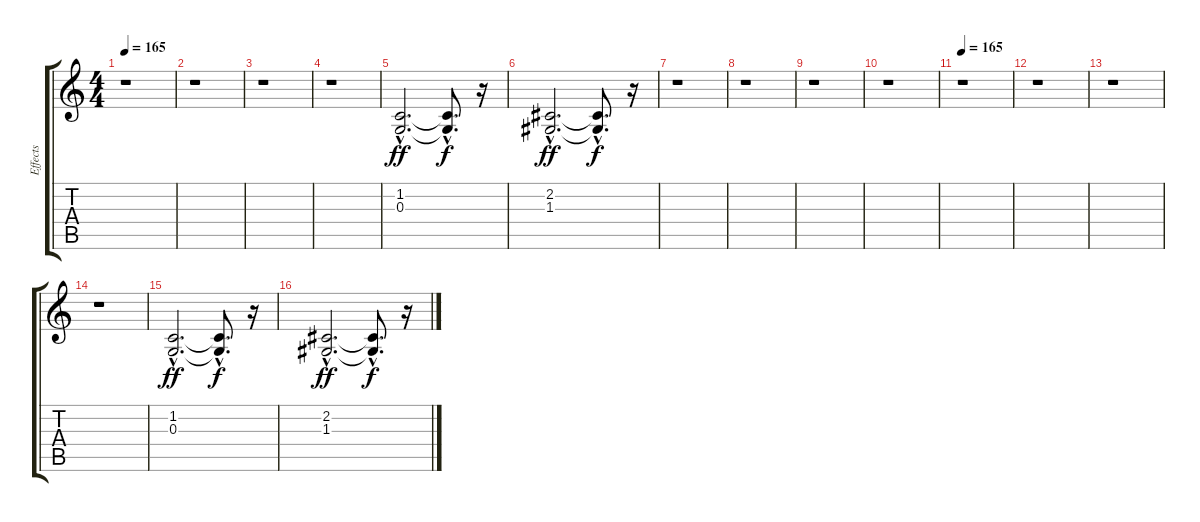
\track ("Effects" "Effects") {instrument tangoaccordion}
\staff {score tabs}
\tuning (E4 B3 G3 D3 A2 E2) {hide}
\ts (4 4)
\tempo 165
\clef g2
\ks c
r.1{dy ff instrument tangoaccordion} |
r.1 |
r.1 |
r.1 |
(1.2{hac} 0.3{hac}).2{d} (1.2{hac t} 0.3{hac t}).8{d dy f} r.16 |
(2.2{hac} 1.3{hac}).2{d dy ff} (2.2{hac t} 1.3{hac t}).8{d dy f} r.16 |
r.1 |
r.1 |
r.1 |
r.1 |
\tempo 165
r.1 |
r.1 |
r.1 |
r.1 |
(1.2{hac} 0.3{hac}).2{d dy ff instrument tangoaccordion} (1.2{hac t} 0.3{hac t}).8{d dy f} r.16 |
(2.2{hac} 1.3{hac}).2{d dy ff} (2.2{hac t} 1.3{hac t}).8{d dy f} r.16
